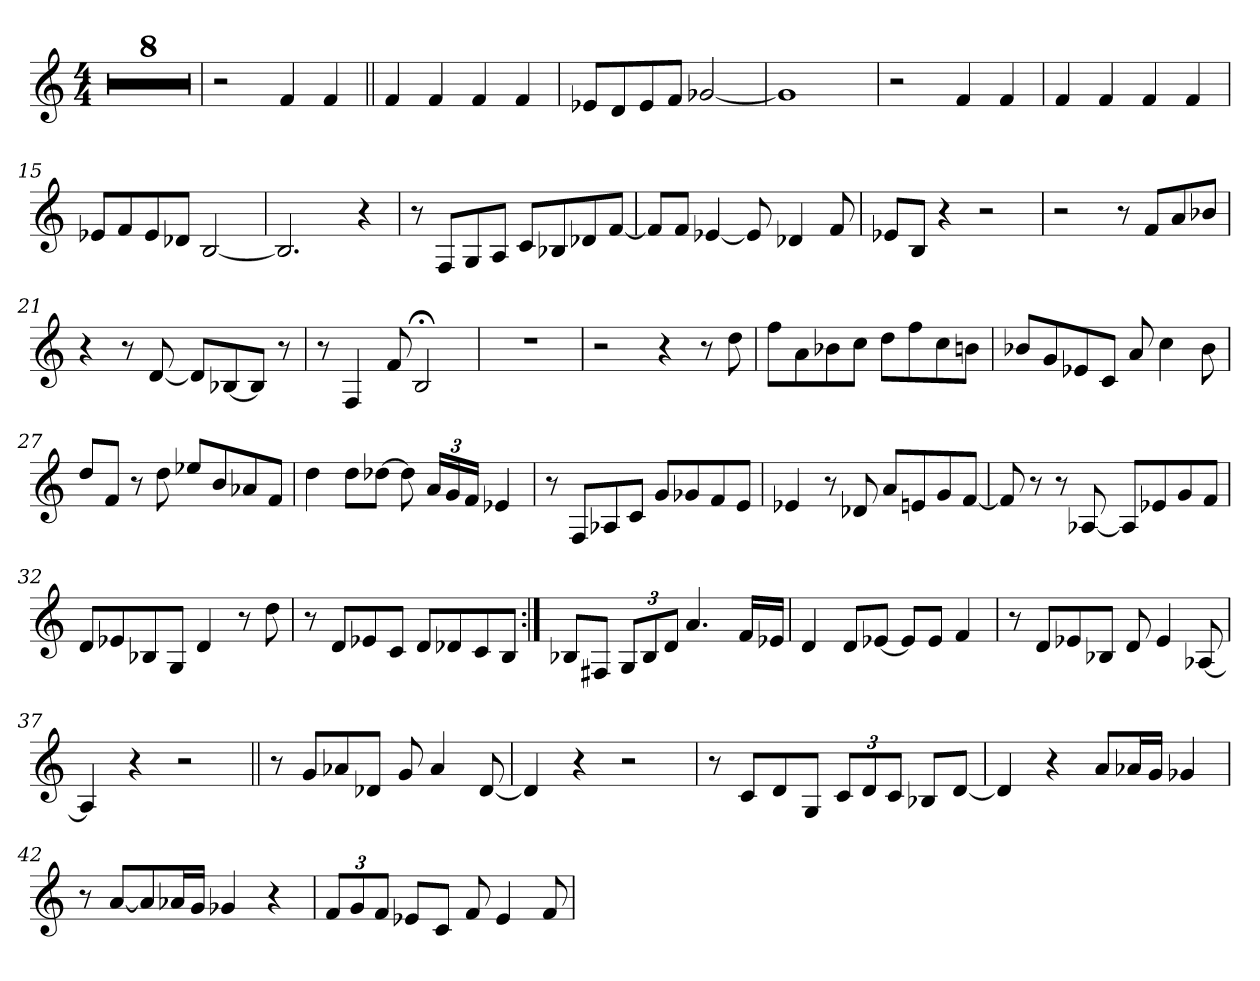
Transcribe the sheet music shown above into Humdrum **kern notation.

**kern
*part1
*staff1
*clefG2
*k[]
*M4/4
=1
1r
=2
1r
=3
1r
=4
1r
=5
1r
=6
1r
=7
1r
=8
1r
=9
2r
4f/
4f/
=10||
4f/
4f/
4f/
4f/
=11
8e-X/L
8d/
8e-/
8f/J
[2g-X/
=12
1g-]
=13
2r
4f/
4f/
=14
4f/
4f/
4f/
4f/
=15
8e-X/L
8f/
8e-/
8d-X/J
[2B/
=16
2.B/]
4r
=17
8r
8F/L
8G/
8A/J
8c/L
8B-X/
8d-X/
[8f/J
=18
8f/L]
8f/J
[4e-X/
8e-/]
4d-X/
8f/
=19
8e-X/L
8B/J
4r
2r
=20
2r
8r
8f/L
8a/
8b-X/J
=21
4r
8r
[8d/
8d/L]
[8B-X/
8B-/J]
8r
=22
8r
4F/
8f/
2B;</
=23
1r
=24
2r
4r
8r
8dd\
=25
8ff\L
8a\
8b-X\
8cc\J
8dd\L
8ff\
8cc\
8bn\J
=26
8b-X/L
8g/
8e-X/
8c/J
8a/
4cc\
8b-\
=27
8dd/L
8f/J
8r
8dd\
8ee-X/L
8b/
8a-X/
8f/J
=28
4dd\
8dd\L
[8dd-X\J
8dd-\]
24a/LL
24g/
24f/JJ
4e-X/
=29
8r
8F/L
8A-X/
8c/J
8g/L
8g-X/
8f/
8e/J
=30
4e-X/
8r
8d-X/
8a/L
8en/
8g/
[8f/J
=31
8f/]
8r
8r
[8A-X/
8A-/L]
8e-X/
8g/
8f/J
=32
8d/L
8e-X/
8B-X/
8G/J
4d/
8r
8dd\
=33
8r
8d/L
8e-X/
8c/J
8d/L
8d-X/
8c/
8B/J
=34:|!
8B-X/L
8F#X/J
12G/L
12B-/
12d/J
4.a/
16f/LL
16e-X/JJ
=35
4d/
8d/L
[8e-X/J
8e-/L]
8e-/J
4f/
=36
8r
8d/L
8e-X/
8B-X/J
8d/
4e-/
[8A-X/
=37
4A-/]
4r
2r
=38||
8r
8g/L
8a-X/
8d-X/J
8g/
4a-/
[8d-/
=39
4d-/]
4r
2r
=40
8r
8c/L
8d/
8G/J
12c/L
12d/
12c/J
8B-X/L
[8d/J
=41
4d/]
4r
8a/L
16a-X/L
16g/JJ
4g-X/
=42
8r
[8a/L
8a/]
16a-X/L
16g/JJ
4g-X/
4r
=43
12f/L
12g/
12f/J
8e-X/L
8c/J
8f/
4e-/
8f/
=
*-
